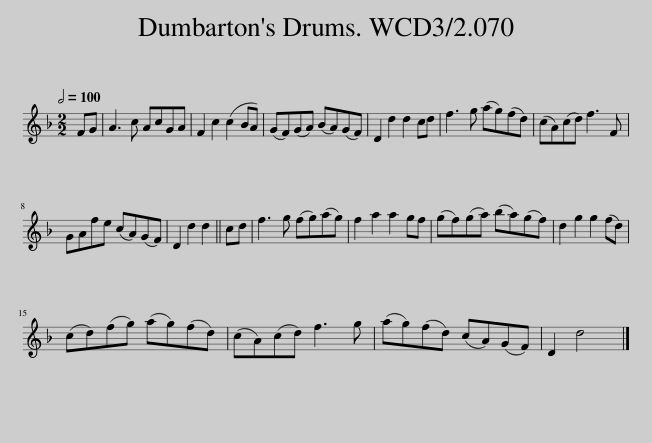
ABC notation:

X:1
L:1/8
Q:1/2=100
M:2/2
I:linebreak $
K:Dmin
V:1 treble
V:1
 FG | A3 c AcGA | F2 c2 (c2 BA) | (GF)(GA) (BA)(GF) | D2 d2 d2 cd | %5
 f3 g (ag)(fd) | (cA)(cd) f3 F |$ GAfe (cA)(GF) | D2 d2 d2 || cd | %10
 f3 g (fg)(ag) | f2 a2 a2 gf | (gf)(ga) (ba)(gf) | d2 g2 g2 (fd) |$ (cd)(fg) (ag)(fd) | %15
 (cA)(cd) f3 g | (ag)(fd) (cA)(GF) | D2 d4 |] %18
